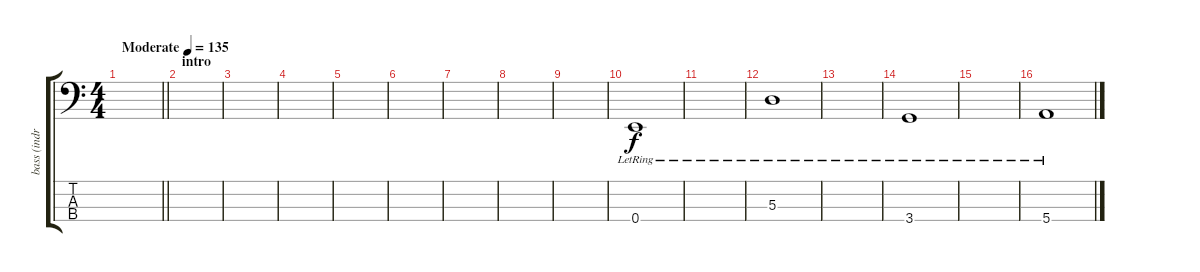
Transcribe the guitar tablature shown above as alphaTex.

\track ("bass (indra)" "bass (indr") {instrument electricbassfinger}
\staff {score tabs}
\tuning (G2 D2 A1 E1) {hide}
\ts (4 4)
\tempo (135 "Moderate")
\clef f4
\barLineRight lightlight
\ks c
|
\section ("" "intro")
|
|
|
|
|
|
|
|
0.4{lr}.1 |
|
5.3{lr}.1 |
|
3.4{lr}.1 |
|
5.4{lr}.1
